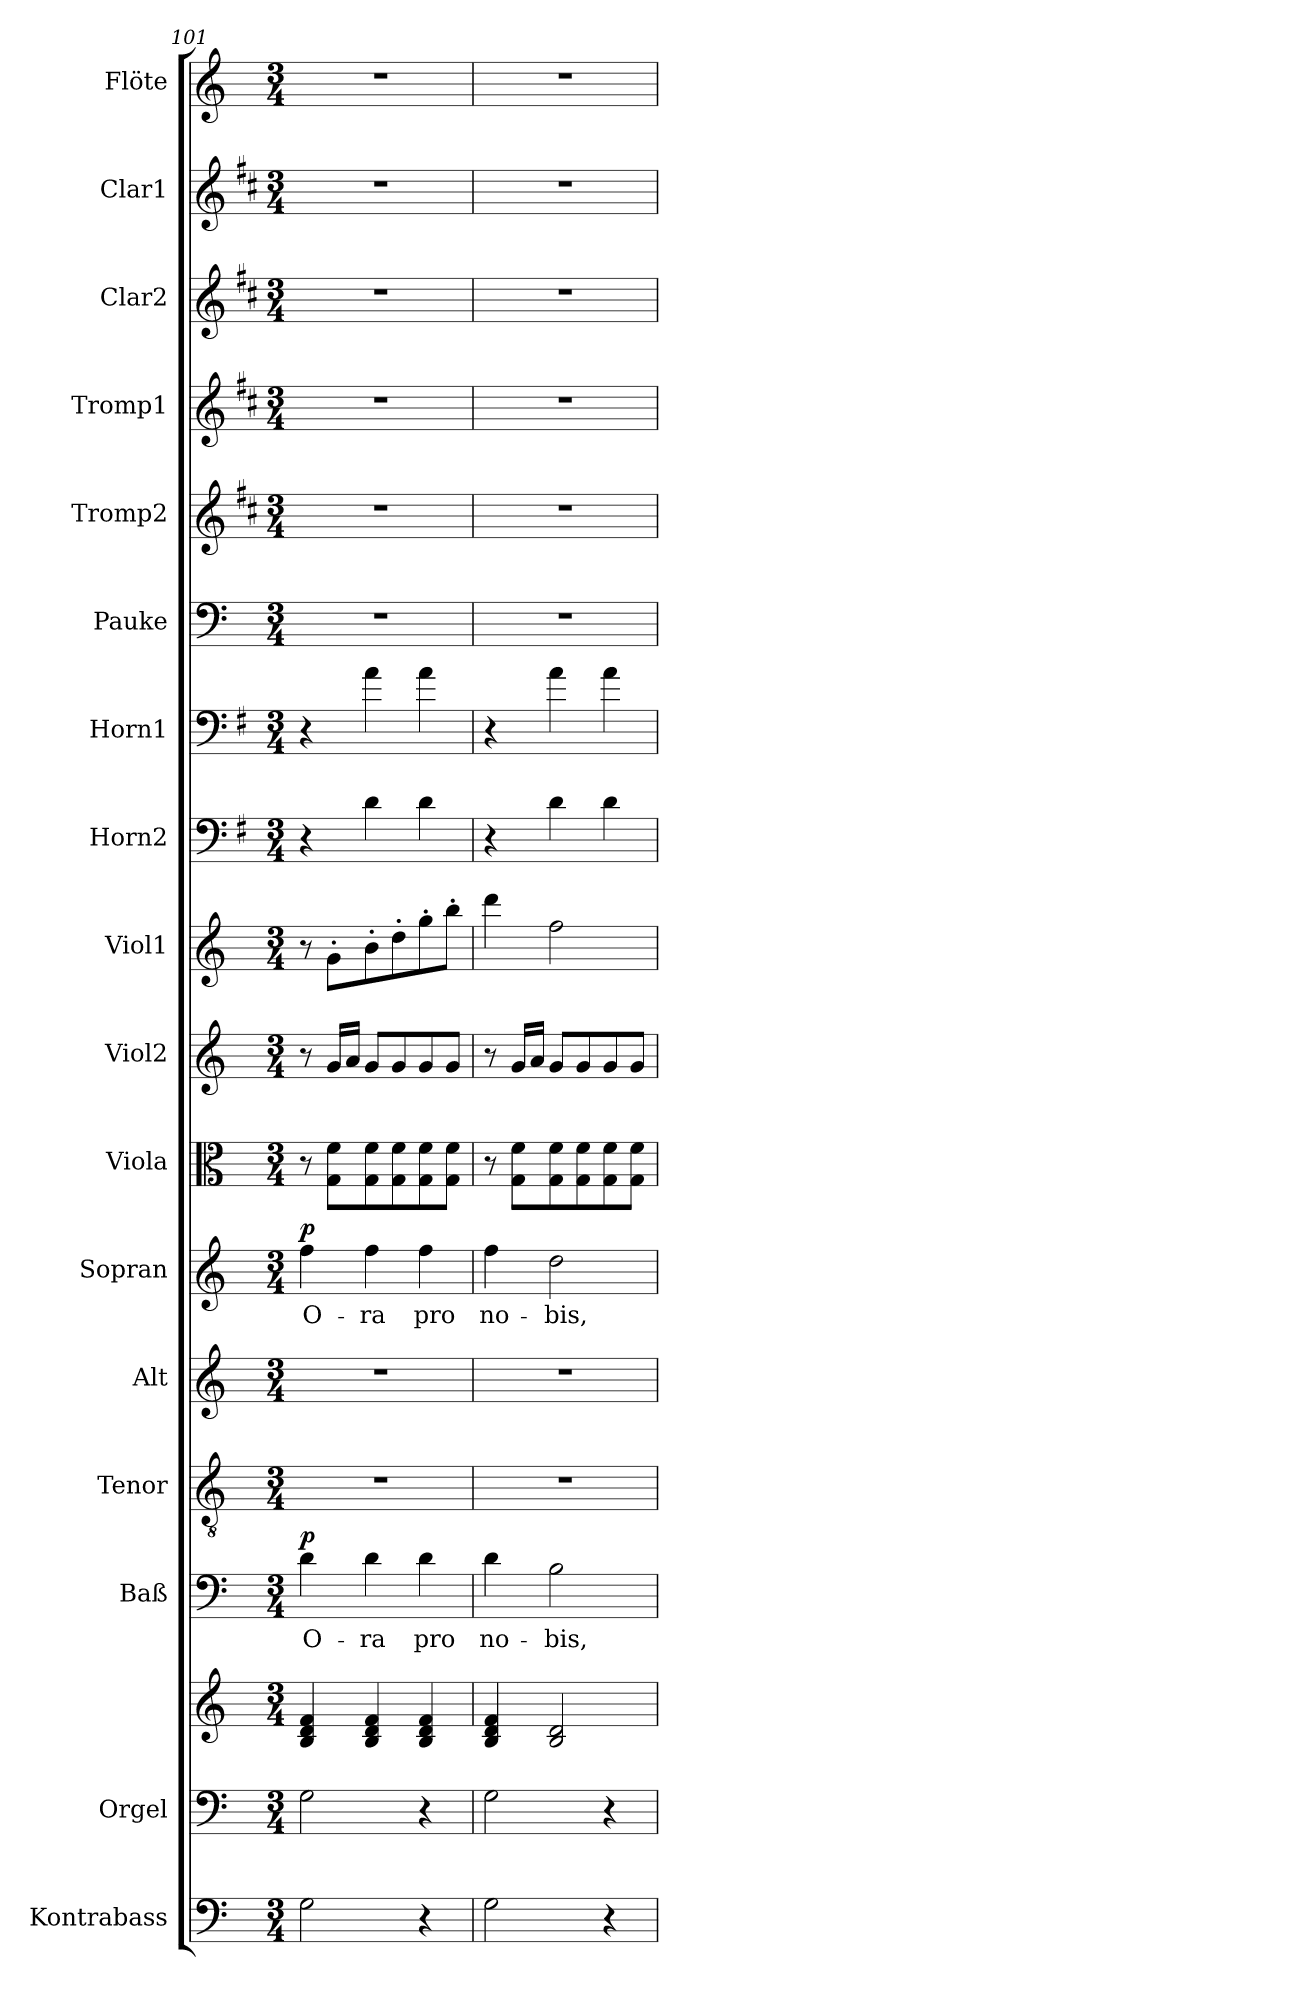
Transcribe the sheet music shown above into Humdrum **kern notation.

**kern	**kern	**kern	**kern	**text	**dynam	**kern	**kern	**kern	**text	**dynam	**kern	**kern	**kern	**kern	**kern	**kern	**kern	**kern	**kern	**kern	**kern
*part17	*part16	*part16	*part15	*part15	*part15	*part14	*part13	*part12	*part12	*part12	*part11	*part10	*part9	*part8	*part7	*part6	*part5	*part4	*part3	*part2	*part1
*staff18	*staff17	*staff16	*staff15	*staff15	*staff15	*staff14	*staff13	*staff12	*staff12	*staff12	*staff11	*staff10	*staff9	*staff8	*staff7	*staff6	*staff5	*staff4	*staff3	*staff2	*staff1
*I"Kontrabass	*I"Orgel	*	*I"Baß	*	*	*I"Tenor	*I"Alt	*I"Sopran	*	*	*I"Viola	*I"Viol2	*I"Viol1	*I"Horn2	*I"Horn1	*I"Pauke	*I"Tromp2	*I"Tromp1	*I"Clar2	*I"Clar1	*I"Flöte
*I'Kb	*	*	*I'B	*	*	*I'T	*I'A	*I'S	*	*	*I'Vla	*I'Vl2	*I'Vl1	*I'Hr2	*I'Hr1	*I'Pk	*I'Tr2	*I'Tr1	*I'Cl2	*I'Cl1	*I'Fl
*clefF4	*clefF4	*clefG2	*clefF4	*	*	*clefGv2	*clefG2	*clefG2	*	*	*clefC3	*clefG2	*clefG2	*clefF4	*clefF4	*clefF4	*clefG2	*clefG2	*clefG2	*clefG2	*clefG2
*ITrd7c12	*	*	*	*	*	*	*	*	*	*	*	*	*	*ITrd4c7	*ITrd4c7	*	*ITrd1c2	*ITrd1c2	*ITrd1c2	*ITrd1c2	*
*k[]	*k[]	*k[]	*k[]	*	*	*k[]	*k[]	*k[]	*	*	*k[]	*k[]	*k[]	*k[]	*k[]	*k[]	*k[]	*k[]	*k[]	*k[]	*k[]
*C:	*C:	*C:	*C:	*	*	*C:	*C:	*C:	*	*	*C:	*C:	*C:	*C:	*C:	*C:	*C:	*C:	*C:	*C:	*C:
*M3/4	*M3/4	*M3/4	*M3/4	*	*	*M3/4	*M3/4	*M3/4	*	*	*M3/4	*M3/4	*M3/4	*M3/4	*M3/4	*M3/4	*M3/4	*M3/4	*M3/4	*M3/4	*M3/4
=101	=101	=101	=101	=101	=101	=101	=101	=101	=101	=101	=101	=101	=101	=101	=101	=101	=101	=101	=101	=101	=101
!	!	!	!	!LO:LY:b	!LO:DY:a	!	!	!	!LO:LY:b	!LO:DY:a	!	!	!	!	!	!	!	!	!	!	!
2GG\	2G\	4B/ 4d/ 4f/	4d\	O-	p	2.r	2.r	4ff\	O-	p	8r	8r	8r	4r	4r	2.r	2.r	2.r	2.r	2.r	2.r
.	.	.	.	.	.	.	.	.	.	.	8G\ 8f\L	16g/LL	8g'>\L	.	.	.	.	.	.	.	.
.	.	.	.	.	.	.	.	.	.	.	.	16a/JJ	.	.	.	.	.	.	.	.	.
!	!	!	!	!LO:LY:b	!	!	!	!	!LO:LY:b	!	!	!	!	!	!	!	!	!	!	!	!
.	.	4B/ 4d/ 4f/	4d\	-ra	.	.	.	4ff\	-ra	.	8G\ 8f\	8g/L	8b'>\	4G\	4d\	.	.	.	.	.	.
.	.	.	.	.	.	.	.	.	.	.	8G\ 8f\	8g/	8dd'>\	.	.	.	.	.	.	.	.
!	!	!	!	!LO:LY:b	!	!	!	!	!LO:LY:b	!	!	!	!	!	!	!	!	!	!	!	!
4r	4r	4B/ 4d/ 4f/	4d\	pro	.	.	.	4ff\	pro	.	8G\ 8f\	8g/	8gg'>\	4G\	4d\	.	.	.	.	.	.
.	.	.	.	.	.	.	.	.	.	.	8G\ 8f\J	8g/J	8bb'>\J	.	.	.	.	.	.	.	.
=102	=102	=102	=102	=102	=102	=102	=102	=102	=102	=102	=102	=102	=102	=102	=102	=102	=102	=102	=102	=102	=102
!	!	!	!	!LO:LY:b	!	!	!	!	!LO:LY:b	!	!	!	!	!	!	!	!	!	!	!	!
2GG\	2G\	4B/ 4d/ 4f/	4d\	no-	.	2.r	2.r	4ff\	no-	.	8r	8r	4ddd\	4r	4r	2.r	2.r	2.r	2.r	2.r	2.r
.	.	.	.	.	.	.	.	.	.	.	8G\ 8f\L	16g/LL	.	.	.	.	.	.	.	.	.
.	.	.	.	.	.	.	.	.	.	.	.	16a/JJ	.	.	.	.	.	.	.	.	.
!	!	!	!	!LO:LY:b	!	!	!	!	!LO:LY:b	!	!	!	!	!	!	!	!	!	!	!	!
.	.	2B/ 2d/	2B\	-bis,	.	.	.	2dd\	-bis,	.	8G\ 8f\	8g/L	2ff\	4G\	4d\	.	.	.	.	.	.
.	.	.	.	.	.	.	.	.	.	.	8G\ 8f\	8g/	.	.	.	.	.	.	.	.	.
4r	4r	.	.	.	.	.	.	.	.	.	8G\ 8f\	8g/	.	4G\	4d\	.	.	.	.	.	.
.	.	.	.	.	.	.	.	.	.	.	8G\ 8f\J	8g/J	.	.	.	.	.	.	.	.	.
=	=	=	=	=	=	=	=	=	=	=	=	=	=	=	=	=	=	=	=	=	=
*-	*-	*-	*-	*-	*-	*-	*-	*-	*-	*-	*-	*-	*-	*-	*-	*-	*-	*-	*-	*-	*-
